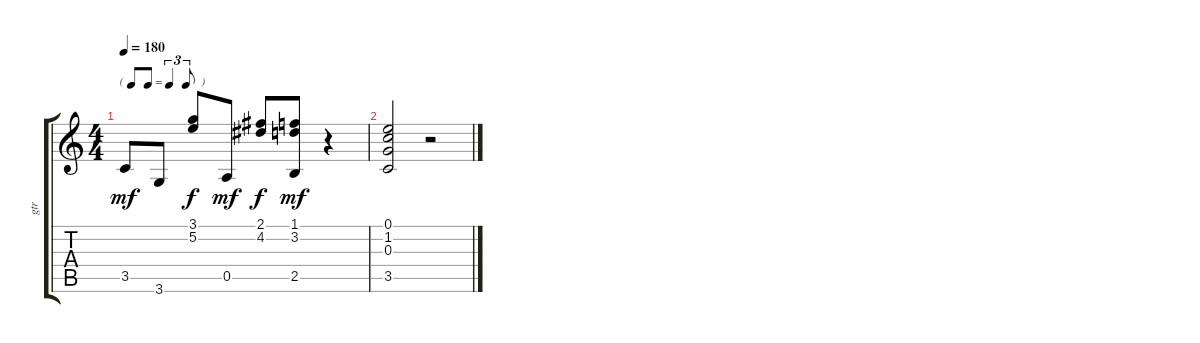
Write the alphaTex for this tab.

\track ("gtr" "gtr") {instrument electricguitarjazz}
\staff {score tabs}
\tuning (E4 B3 G3 D3 A2 E2) {hide}
\ts (4 4)
\tf triplet8th
\tempo 180
\clef g2
\ks c
3.5.8{dy mf} 3.6.8 (3.1 5.2).8{dy f} 0.5.8{dy mf} (2.1 4.2).8{dy f} (1.1 3.2 2.5).8{dy mf} r.4 |
(0.1 1.2 0.3 3.5).2 r.2
